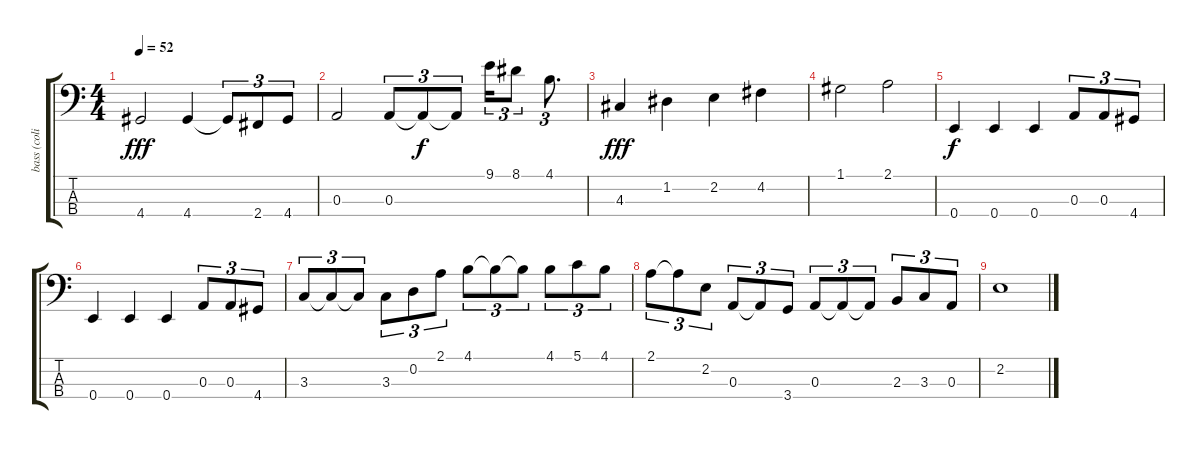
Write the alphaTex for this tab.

\track ("bass (colin)" "bass (coli") {instrument electricbassfinger}
\staff {score tabs}
\tuning (G2 D2 A1 E1) {hide}
\ts (4 4)
\tempo 52
\clef f4
\ks c
4.4.2{dy fff} 4.4.4 4.4{t}.8{tu (3 2)} 2.4.8{tu (3 2)} 4.4.8{tu (3 2)} |
0.3.2 0.3.8{tu (3 2)} 0.3{t}.8{tu (3 2) dy f} 0.3{t}.8{tu (3 2)} 9.1.16{tu (3 2)} 8.1.8{tu (3 2)} 4.1.8{d tu (3 2)} |
4.3.4{dy fff} 1.2.4 2.2.4 4.2.4 |
1.1.2 2.1.2 |
0.4.4{dy f} 0.4.4 0.4.4 0.3.8{tu (3 2)} 0.3.8{tu (3 2)} 4.4.8{tu (3 2)} |
0.4.4 0.4.4 0.4.4 0.3.8{tu (3 2)} 0.3.8{tu (3 2)} 4.4.8{tu (3 2)} |
3.3.8{tu (3 2)} 3.3{t}.8{tu (3 2)} 3.3{t}.8{tu (3 2)} 3.3.8{tu (3 2)} 0.2.8{tu (3 2)} 2.1.8{tu (3 2)} 4.1.8{tu (3 2)} 4.1{t}.8{tu (3 2)} 4.1{t}.8{tu (3 2)} 4.1.8{tu (3 2)} 5.1.8{tu (3 2)} 4.1.8{tu (3 2)} |
2.1.8{tu (3 2)} 2.1{t}.8{tu (3 2)} 2.2.8{tu (3 2)} 0.3.8{tu (3 2)} 0.3{t}.8{tu (3 2)} 3.4.8{tu (3 2)} 0.3.8{tu (3 2)} 0.3{t}.8{tu (3 2)} 0.3{t}.8{tu (3 2)} 2.3.8{tu (3 2)} 3.3.8{tu (3 2)} 0.3.8{tu (3 2)} |
2.2.1
